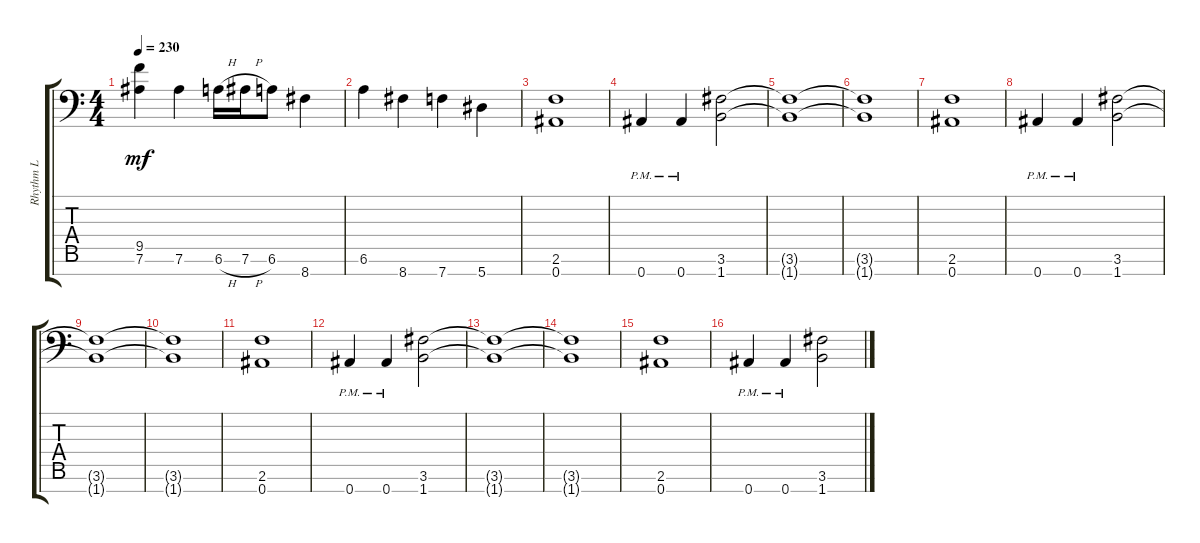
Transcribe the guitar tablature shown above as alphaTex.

\track ("Rhythm L" "Rhythm L") {instrument distortionguitar}
\staff {score tabs}
\tuning (Eb4 Bb3 Gb3 Db3 Ab2 Eb2 Bb1) {hide}
\ts (4 4)
\tempo 230
\clef f4
\ks c
(9.5{t} 7.6{t}).4{dy mf} 7.6.4 6.6{h}.16 7.6{h}.16 6.6.8 8.7.4 |
6.6.4 8.7.4 7.7.4 5.7.4 |
(2.6 0.7).1 |
0.7{pm}.4 0.7{pm}.4 (3.6 1.7).2 |
(3.6{t} 1.7{t}).1 |
(3.6{t} 1.7{t}).1 |
(2.6 0.7).1 |
0.7{pm}.4 0.7{pm}.4 (3.6 1.7).2 |
(3.6{t} 1.7{t}).1 |
(3.6{t} 1.7{t}).1 |
(2.6 0.7).1 |
0.7{pm}.4 0.7{pm}.4 (3.6 1.7).2 |
(3.6{t} 1.7{t}).1 |
(3.6{t} 1.7{t}).1 |
(2.6 0.7).1 |
0.7{pm}.4 0.7{pm}.4 (3.6 1.7).2
